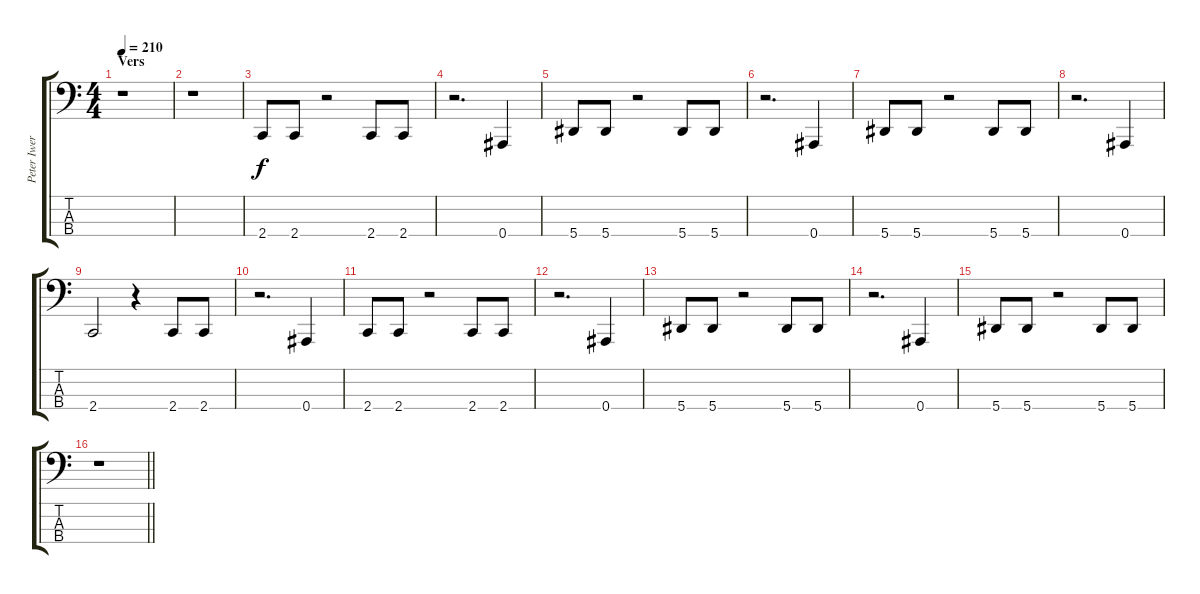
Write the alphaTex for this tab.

\track ("Peter Iwers" "Peter Iwer") {instrument electricbassfinger}
\staff {score tabs}
\tuning (Eb2 Bb1 F1 Bb0) {hide}
\ts (4 4)
\section ("" "Vers")
\tempo 210
\clef f4
\ks c
r.1{dy f} |
r.1 |
2.4.8 2.4.8 r.2 2.4.8 2.4.8 |
r.2{d} 0.4.4 |
5.4.8 5.4.8 r.2 5.4.8 5.4.8 |
r.2{d} 0.4.4 |
5.4.8 5.4.8 r.2 5.4.8 5.4.8 |
r.2{d} 0.4.4 |
2.4.2 r.4 2.4.8 2.4.8 |
r.2{d} 0.4.4 |
2.4.8 2.4.8 r.2 2.4.8 2.4.8 |
r.2{d} 0.4.4 |
5.4.8 5.4.8 r.2 5.4.8 5.4.8 |
r.2{d} 0.4.4 |
5.4.8 5.4.8 r.2 5.4.8 5.4.8 |
\barLineRight lightlight
r.1
